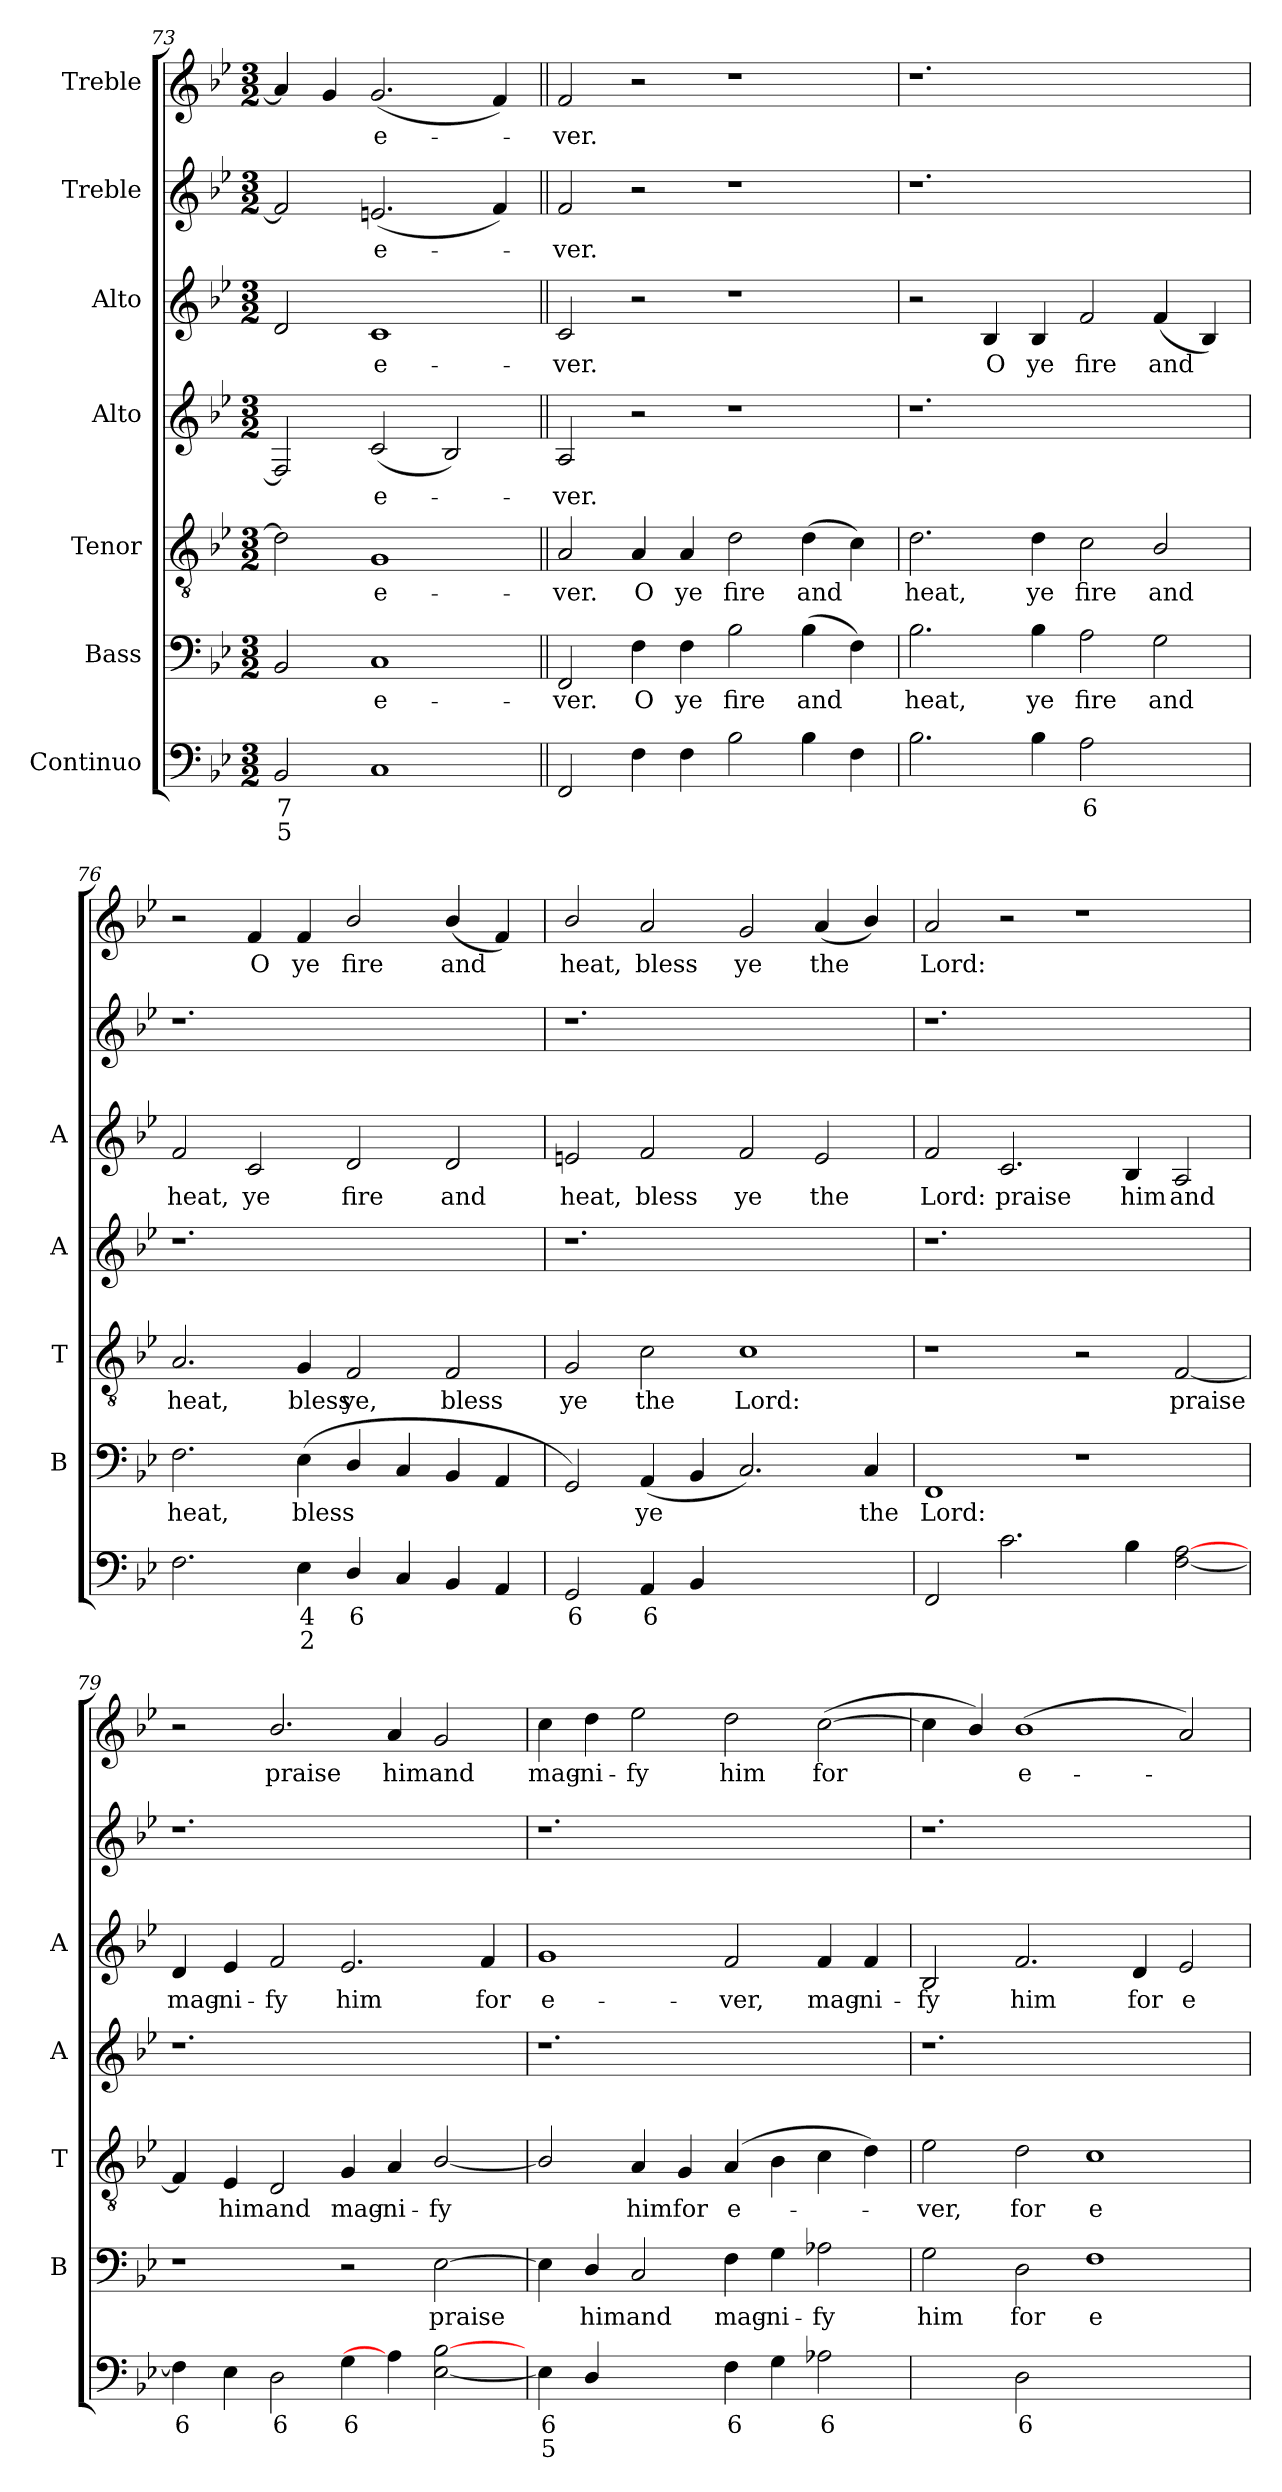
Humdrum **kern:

**kern	**text	**text	**kern	**text	**kern	**text	**kern	**text	**kern	**text	**kern	**text	**kern	**text
*part7	*part7	*part7	*part6	*part6	*part5	*part5	*part4	*part4	*part3	*part3	*part2	*part2	*part1	*part1
*staff7	*staff7	*staff7	*staff6	*staff6	*staff5	*staff5	*staff4	*staff4	*staff3	*staff3	*staff2	*staff2	*staff1	*staff1
*I"Continuo	*	*	*I"Bass	*	*I"Tenor	*	*I"Alto	*	*I"Alto	*	*I"Treble	*	*I"Treble	*
*	*	*	*I'B	*	*I'T	*	*I'A	*	*I'A	*	*	*	*	*
*clefF4	*	*	*clefF4	*	*clefGv2	*	*clefG2	*	*clefG2	*	*clefG2	*	*clefG2	*
*k[b-e-]	*	*	*k[b-e-]	*	*k[b-e-]	*	*k[b-e-]	*	*k[b-e-]	*	*k[b-e-]	*	*k[b-e-]	*
*B-:	*	*	*B-:	*	*B-:	*	*B-:	*	*B-:	*	*B-:	*	*B-:	*
*M3/2	*	*	*M3/2	*	*M3/2	*	*M3/2	*	*M3/2	*	*M3/2	*	*M3/2	*
=73	=73	=73	=73	=73	=73	=73	=73	=73	=73	=73	=73	=73	=73	=73
!	!LO:LY:b	!LO:LY:b	!	!	!	!	!	!	!	!	!	!	!	!
2BB-/	7	5	2BB-/	.	2d\]	.	2F/]	.	2d/	.	2f/]	.	4a/]	.
.	.	.	.	.	.	.	.	.	.	.	.	.	4g/	.
!	!	!	!	!LO:LY:b	!	!LO:LY:b	!	!LO:LY:b	!	!LO:LY:b	!	!LO:LY:b	!	!LO:LY:b
1C	.	.	1C	e-	1G	e-	(<2c/	e-	1c	e-	(<2.en/	e-	(<2.g/	e-
.	.	.	.	.	.	.	2B-/)	.	.	.	.	.	.	.
.	.	.	.	.	.	.	.	.	.	.	4f/)	.	4f/)	.
=74||	=74||	=74||	=74||	=74||	=74||	=74||	=74||	=74||	=74||	=74||	=74||	=74||	=74||	=74||
*	*	*	*	*	*	*	*	*	*	*	*	*	*MM160	*
!	!	!	!	!LO:LY:b	!	!LO:LY:b	!	!LO:LY:b	!	!LO:LY:b	!	!LO:LY:b	!	!LO:LY:b
2FF/	.	.	2FF/	-ver.	2A/	-ver.	2A/	ver.	2c/	-ver.	2f/	ver.	2f/	ver.
!	!	!	!	!LO:LY:b	!	!LO:LY:b	!	!	!	!	!	!	!	!
4F\	.	.	4F\	O	4A/	O	2r	.	2r	.	2r	.	2r	.
!	!	!	!	!LO:LY:b	!	!LO:LY:b	!	!	!	!	!	!	!	!
4F\	.	.	4F\	ye	4A/	ye	.	.	.	.	.	.	.	.
!	!	!	!	!LO:LY:b	!	!LO:LY:b	!	!	!	!	!	!	!	!
2B-\	.	.	2B-\	fire	2d\	fire	1r	.	1r	.	1r	.	1r	.
!	!	!	!	!LO:LY:b	!	!LO:LY:b	!	!	!	!	!	!	!	!
4B-\	.	.	(>4B-\	and	(>4d\	and	.	.	.	.	.	.	.	.
4F\	.	.	4F\)	.	4c\)	.	.	.	.	.	.	.	.	.
=75	=75	=75	=75	=75	=75	=75	=75	=75	=75	=75	=75	=75	=75	=75
!	!	!	!	!LO:LY:b	!	!LO:LY:b	!	!	!	!	!	!	!	!
2.B-\	.	.	2.B-\	heat,	2.d\	heat,	1.r	.	2r	.	1.r	.	1.r	.
!	!	!	!	!	!	!	!	!	!	!LO:LY:b	!	!	!	!
.	.	.	.	.	.	.	.	.	4B-/	O	.	.	.	.
!	!	!	!	!LO:LY:b	!	!LO:LY:b	!	!	!	!LO:LY:b	!	!	!	!
4B-\	.	.	4B-\	ye	4d\	ye	.	.	4B-/	ye	.	.	.	.
!	!LO:LY:b	!	!	!LO:LY:b	!	!LO:LY:b	!	!	!	!LO:LY:b	!	!	!	!
2A\	6	.	2A\	fire	2c\	fire	.	.	2f/	fire	.	.	.	.
!	!LO:LY:b	!	!	!LO:LY:b	!	!LO:LY:b	!	!	!	!LO:LY:b	!	!	!	!
[4G\yy	7	.	2G\	and	2B-/	and	2ryy	.	(<4f/	and	2ryy	.	2ryy	.
!	!LO:LY:b	!	!	!	!	!	!	!	!	!	!	!	!	!
4G\yy]	6	.	.	.	.	.	.	.	4B-/)	.	.	.	.	.
!!LO:PB:g=z
=76	=76	=76	=76	=76	=76	=76	=76	=76	=76	=76	=76	=76	=76	=76
*	*	*	*	*	*	*	*	*	*	*	*	*	*MM160	*
!	!	!	!	!LO:LY:b	!	!LO:LY:b	!	!	!	!LO:LY:b	!	!	!	!
2.F\	.	.	2.F\	heat,	2.A/	heat,	1.r	.	2f/	heat,	1.r	.	2r	.
!	!	!	!	!	!	!	!	!	!	!LO:LY:b	!	!	!	!LO:LY:b
.	.	.	.	.	.	.	.	.	2c/	ye	.	.	4f/	O
!	!LO:LY:b	!LO:LY:b	!	!LO:LY:b	!	!LO:LY:b	!	!	!	!	!	!	!	!LO:LY:b
4E-\	4	2	(<4E-\	bless	4G/	bless	.	.	.	.	.	.	4f/	ye
!	!LO:LY:b	!	!	!	!	!LO:LY:b	!	!	!	!LO:LY:b	!	!	!	!LO:LY:b
4D/	6	.	4D/	.	2F/	ye,	.	.	2d/	fire	.	.	2b-/	fire
4C/	.	.	4C/	.	.	.	.	.	.	.	.	.	.	.
!	!	!	!	!	!	!LO:LY:b	!	!	!	!LO:LY:b	!	!	!	!LO:LY:b
4BB-/	.	.	4BB-/	.	2F/	bless	2ryy	.	2d/	and	2ryy	.	(<4b-/	and
4AA/	.	.	4AA/	.	.	.	.	.	.	.	.	.	4f/)	.
=77	=77	=77	=77	=77	=77	=77	=77	=77	=77	=77	=77	=77	=77	=77
!	!LO:LY:b	!	!	!	!	!LO:LY:b	!	!	!	!LO:LY:b	!	!	!	!LO:LY:b
2GG/	6	.	2GG/)	.	2G/	ye	1.r	.	2en/	heat,	1.r	.	2b-/	heat,
!	!LO:LY:b	!	!	!LO:LY:b	!	!LO:LY:b	!	!	!	!LO:LY:b	!	!	!	!LO:LY:b
4AA/	6	.	(<4AA/	ye	2c\	the	.	.	2f/	bless	.	.	2a/	bless
4BB-/	.	.	4BB-/	.	.	.	.	.	.	.	.	.	.	.
!	!LO:LY:b	!	!	!	!	!LO:LY:b	!	!	!	!LO:LY:b	!	!	!	!LO:LY:b
[2C/yy	4	.	2.C/)	.	1c	Lord:	.	.	2f/	ye	.	.	2g/	ye
!	!LO:LY:b	!	!	!	!	!	!	!	!	!LO:LY:b	!	!	!	!LO:LY:b
2C/yy]	3	.	.	.	.	.	2ryy	.	2e/	the	2ryy	.	(<4a/	the
!	!	!	!	!LO:LY:b	!	!	!	!	!	!	!	!	!	!
.	.	.	4C/	the	.	.	.	.	.	.	.	.	4b-/)	.
=78	=78	=78	=78	=78	=78	=78	=78	=78	=78	=78	=78	=78	=78	=78
!	!	!	!	!LO:LY:b	!	!	!	!	!	!LO:LY:b	!	!	!	!LO:LY:b
2FF/	.	.	1FF	Lord:	1r	.	1.r	.	2f/	Lord:	1.r	.	2a/	Lord:
!	!	!	!	!	!	!	!	!	!	!LO:LY:b	!	!	!	!
2.c\	.	.	.	.	.	.	.	.	2.c/	praise	.	.	2r	.
.	.	.	1r	.	2r	.	.	.	.	.	.	.	1r	.
!	!	!	!	!	!	!	!	!	!	!LO:LY:b	!	!	!	!
4B-\	.	.	.	.	.	.	.	.	4B-/	him	.	.	.	.
!	!	!	!	!	!	!LO:LY:b	!	!	!	!LO:LY:b	!	!	!	!
[2F\ [2A\	.	.	.	.	[2F/	praise	2ryy	.	2A/	and	2ryy	.	.	.
=79	=79	=79	=79	=79	=79	=79	=79	=79	=79	=79	=79	=79	=79	=79
!	!LO:LY:b	!	!	!	!	!	!	!	!	!LO:LY:b	!	!	!	!
4F\]	6	.	1r	.	4F/]	.	1.r	.	4d/	mag-	1.r	.	2r	.
!	!	!	!	!	!	!LO:LY:b	!	!	!	!LO:LY:b	!	!	!	!
4E-\	.	.	.	.	4E-/	him	.	.	4e-/	-ni-	.	.	.	.
!	!LO:LY:b	!	!	!	!	!LO:LY:b	!	!	!	!LO:LY:b	!	!	!	!LO:LY:b
2D\	6	.	.	.	2D/	and	.	.	2f/	-fy	.	.	2.b-/	praise
!	!LO:LY:b	!	!	!	!	!LO:LY:b	!	!	!	!LO:LY:b	!	!	!	!
4G\	6	.	2r	.	4G/	mag-	.	.	2.e-/	him	.	.	.	.
!	!	!	!	!	!	!LO:LY:b	!	!	!	!	!	!	!	!LO:LY:b
4A\]	.	.	.	.	4A/	-ni-	.	.	.	.	.	.	4a/	him
!	!	!	!	!LO:LY:b	!	!LO:LY:b	!	!	!	!	!	!	!	!LO:LY:b
[2E-\ [2B-\	.	.	[2E-\	praise	[2B-/	-fy	2ryy	.	.	.	2ryy	.	2g/	and
!	!	!	!	!	!	!	!	!	!	!LO:LY:b	!	!	!	!
.	.	.	.	.	.	.	.	.	4f/	for	.	.	.	.
!!LO:PB:g=z
=80	=80	=80	=80	=80	=80	=80	=80	=80	=80	=80	=80	=80	=80	=80
!	!LO:LY:b	!LO:LY:b	!	!	!	!	!	!	!	!LO:LY:b	!	!	!	!LO:LY:b
4E-\]	6	5	4E-\]	.	2B-/]	.	1.r	.	1g	e-	1.r	.	4cc\	mag-
!	!	!	!	!LO:LY:b	!	!	!	!	!	!	!	!	!	!LO:LY:b
4D/	.	.	4D/	him	.	.	.	.	.	.	.	.	4dd\	-ni-
!	!LO:LY:b	!	!	!LO:LY:b	!	!LO:LY:b	!	!	!	!	!	!	!	!LO:LY:b
[4C/yy	6	.	2C/	and	4A/	him	.	.	.	.	.	.	2ee-\	-fy
!	!LO:LY:b	!	!	!	!	!LO:LY:b	!	!	!	!	!	!	!	!
4C/yy]	5	.	.	.	4G/	for	.	.	.	.	.	.	.	.
!	!LO:LY:b	!	!	!LO:LY:b	!	!LO:LY:b	!	!	!	!LO:LY:b	!	!	!	!LO:LY:b
4F\	6	.	4F\	mag-	(>4A/	e-	.	.	2f/	-ver,	.	.	2dd\	him
!	!	!	!	!LO:LY:b	!	!	!	!	!	!	!	!	!	!
4G\	.	.	4G\	-ni-	4B-\	.	.	.	.	.	.	.	.	.
!	!LO:LY:b	!	!	!LO:LY:b	!	!	!	!	!	!LO:LY:b	!	!	!	!LO:LY:b
2A-X\	6	.	2A-X\	-fy	4c\	.	2ryy	.	4f/	mag-	2ryy	.	(>[2cc\	for
!	!	!	!	!	!	!	!	!	!	!LO:LY:b	!	!	!	!
.	.	.	.	.	4d\)	.	.	.	4f/	-ni-	.	.	.	.
=81	=81	=81	=81	=81	=81	=81	=81	=81	=81	=81	=81	=81	=81	=81
!	!LO:LY:b	!LO:LY:b	!	!LO:LY:b	!	!LO:LY:b	!	!	!	!LO:LY:b	!	!	!	!
[4G\yy	6	4	2G\	him	2e-\	ver,	1.r	.	2B-/	-fy	1.r	.	4cc\]	.
!	!	!LO:LY:b	!	!	!	!	!	!	!	!	!	!	!	!
4G\yy]	.	3	.	.	.	.	.	.	.	.	.	.	4b-/)	.
!	!LO:LY:b	!	!	!LO:LY:b	!	!LO:LY:b	!	!	!	!LO:LY:b	!	!	!	!LO:LY:b
2D\	6	.	2D\	for	2d\	for	.	.	2.f/	him	.	.	(<1b-	e-
!	!LO:LY:b	!	!	!LO:LY:b	!	!LO:LY:b	!	!	!	!	!	!	!	!
[2F\yy	4	.	1F	e-	1c	e-	.	.	.	.	.	.	.	.
!	!	!	!	!	!	!	!	!	!	!LO:LY:b	!	!	!	!
.	.	.	.	.	.	.	.	.	4d/	for	.	.	.	.
!	!LO:LY:b	!	!	!	!	!	!	!	!	!LO:LY:b	!	!	!	!
2F\yy]	3	.	.	.	.	.	2ryy	.	2e-/	e-	2ryy	.	2a/)	.
=	=	=	=	=	=	=	=	=	=	=	=	=	=	=
*-	*-	*-	*-	*-	*-	*-	*-	*-	*-	*-	*-	*-	*-	*-
